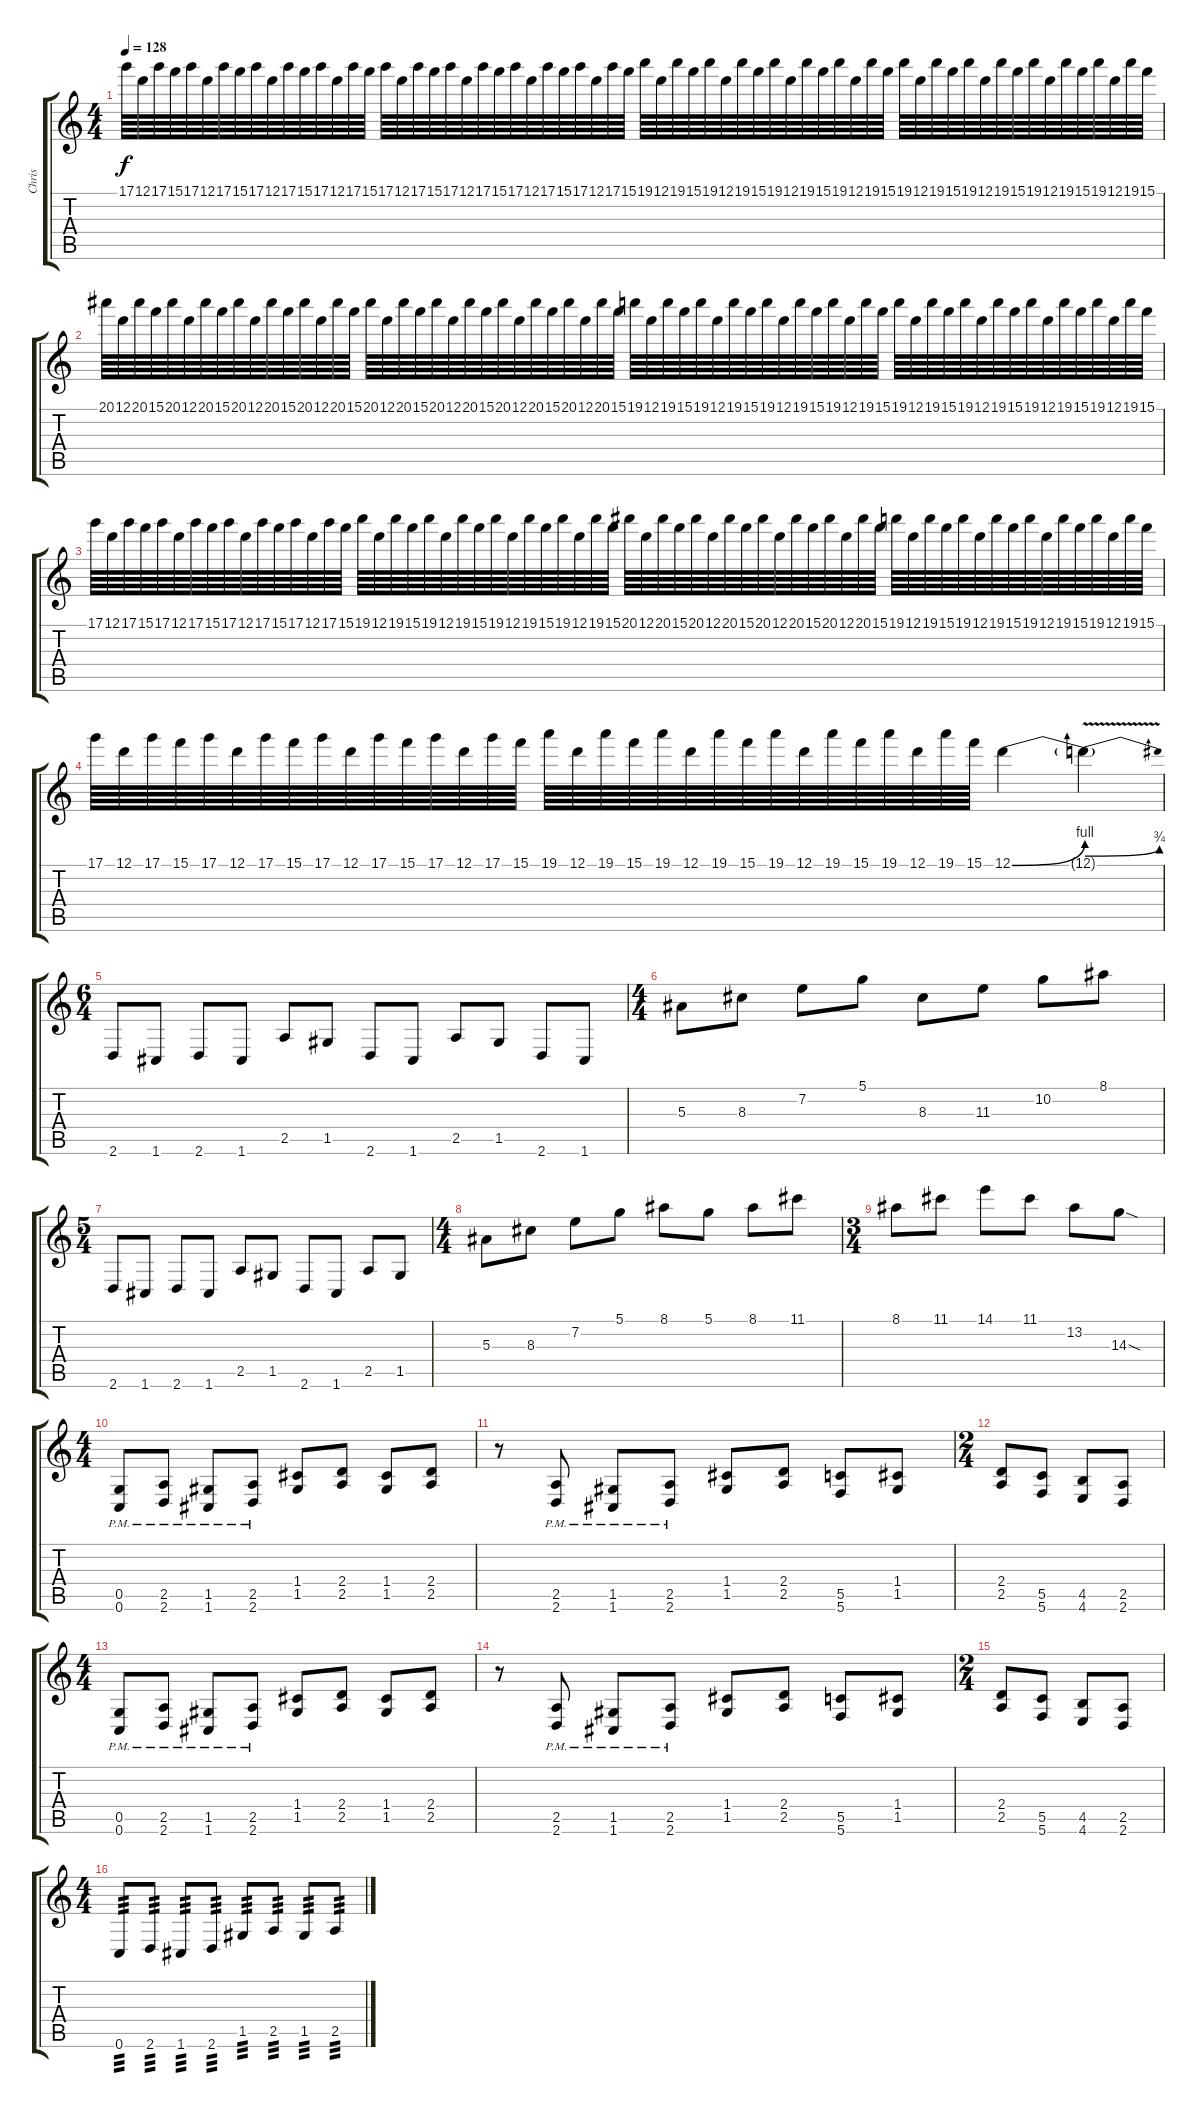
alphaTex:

\track ("Chris" "Chris") {instrument distortionguitar}
\staff {score tabs}
\tuning (D4 A3 F3 C3 G2 C2) {hide}
\ts (4 4)
\tempo 128
\clef g2
\ks c
17.1.64{dy f} 12.1.64 17.1.64 15.1.64 17.1.64 12.1.64 17.1.64 15.1.64 17.1.64 12.1.64 17.1.64 15.1.64 17.1.64 12.1.64 17.1.64 15.1.64 17.1.64 12.1.64 17.1.64 15.1.64 17.1.64 12.1.64 17.1.64 15.1.64 17.1.64 12.1.64 17.1.64 15.1.64 17.1.64 12.1.64 17.1.64 15.1.64 19.1.64 12.1.64 19.1.64 15.1.64 19.1.64 12.1.64 19.1.64 15.1.64 19.1.64 12.1.64 19.1.64 15.1.64 19.1.64 12.1.64 19.1.64 15.1.64 19.1.64 12.1.64 19.1.64 15.1.64 19.1.64 12.1.64 19.1.64 15.1.64 19.1.64 12.1.64 19.1.64 15.1.64 19.1.64 12.1.64 19.1.64 15.1.64 |
20.1.64 12.1.64 20.1.64 15.1.64 20.1.64 12.1.64 20.1.64 15.1.64 20.1.64 12.1.64 20.1.64 15.1.64 20.1.64 12.1.64 20.1.64 15.1.64 20.1.64 12.1.64 20.1.64 15.1.64 20.1.64 12.1.64 20.1.64 15.1.64 20.1.64 12.1.64 20.1.64 15.1.64 20.1.64 12.1.64 20.1.64 15.1.64 19.1.64 12.1.64 19.1.64 15.1.64 19.1.64 12.1.64 19.1.64 15.1.64 19.1.64 12.1.64 19.1.64 15.1.64 19.1.64 12.1.64 19.1.64 15.1.64 19.1.64 12.1.64 19.1.64 15.1.64 19.1.64 12.1.64 19.1.64 15.1.64 19.1.64 12.1.64 19.1.64 15.1.64 19.1.64 12.1.64 19.1.64 15.1.64 |
17.1.64 12.1.64 17.1.64 15.1.64 17.1.64 12.1.64 17.1.64 15.1.64 17.1.64 12.1.64 17.1.64 15.1.64 17.1.64 12.1.64 17.1.64 15.1.64 19.1.64 12.1.64 19.1.64 15.1.64 19.1.64 12.1.64 19.1.64 15.1.64 19.1.64 12.1.64 19.1.64 15.1.64 19.1.64 12.1.64 19.1.64 15.1.64 20.1.64 12.1.64 20.1.64 15.1.64 20.1.64 12.1.64 20.1.64 15.1.64 20.1.64 12.1.64 20.1.64 15.1.64 20.1.64 12.1.64 20.1.64 15.1.64 19.1.64 12.1.64 19.1.64 15.1.64 19.1.64 12.1.64 19.1.64 15.1.64 19.1.64 12.1.64 19.1.64 15.1.64 19.1.64 12.1.64 19.1.64 15.1.64 |
17.1.64 12.1.64 17.1.64 15.1.64 17.1.64 12.1.64 17.1.64 15.1.64 17.1.64 12.1.64 17.1.64 15.1.64 17.1.64 12.1.64 17.1.64 15.1.64 19.1.64 12.1.64 19.1.64 15.1.64 19.1.64 12.1.64 19.1.64 15.1.64 19.1.64 12.1.64 19.1.64 15.1.64 19.1.64 12.1.64 19.1.64 15.1.64 12.1{be (bend 0 0 60 4)}.4 12.1{be (bend 0 1 60 3) v t}.4 |
\ts (6 4)
2.6.8 1.6.8 2.6.8 1.6.8 2.5.8 1.5.8 2.6.8 1.6.8 2.5.8 1.5.8 2.6.8 1.6.8 |
\ts (4 4)
5.3.8 8.3.8 7.2.8 5.1.8 8.3.8 11.3.8 10.2.8 8.1.8 |
\ts (5 4)
2.6.8 1.6.8 2.6.8 1.6.8 2.5.8 1.5.8 2.6.8 1.6.8 2.5.8 1.5.8 |
\ts (4 4)
5.3.8 8.3.8 7.2.8 5.1.8 8.1.8 5.1.8 8.1.8 11.1.8 |
\ts (3 4)
8.1.8 11.1.8 14.1.8 11.1.8 13.2.8 14.3{sod}.8 |
\ts (4 4)
(0.5{pm} 0.6{pm}).8 (2.5{pm} 2.6{pm}).8 (1.5{pm} 1.6{pm}).8 (2.5{pm} 2.6{pm}).8 (1.4 1.5).8 (2.4 2.5).8 (1.4 1.5).8 (2.4 2.5).8 |
r.8 (2.5{pm} 2.6{pm}).8 (1.5{pm} 1.6{pm}).8 (2.5{pm} 2.6{pm}).8 (1.4 1.5).8 (2.4 2.5).8 (5.5 5.6).8 (1.4 1.5).8 |
\ts (2 4)
(2.4 2.5).8 (5.5 5.6).8 (4.5 4.6).8 (2.5 2.6).8 |
\ts (4 4)
(0.5{pm} 0.6{pm}).8 (2.5{pm} 2.6{pm}).8 (1.5{pm} 1.6{pm}).8 (2.5{pm} 2.6{pm}).8 (1.4 1.5).8 (2.4 2.5).8 (1.4 1.5).8 (2.4 2.5).8 |
r.8 (2.5{pm} 2.6{pm}).8 (1.5{pm} 1.6{pm}).8 (2.5{pm} 2.6{pm}).8 (1.4 1.5).8 (2.4 2.5).8 (5.5 5.6).8 (1.4 1.5).8 |
\ts (2 4)
(2.4 2.5).8 (5.5 5.6).8 (4.5 4.6).8 (2.5 2.6).8 |
\ts (4 4)
0.6.8{tp 3} 2.6.8{tp 3} 1.6.8{tp 3} 2.6.8{tp 3} 1.5.8{tp 3} 2.5.8{tp 3} 1.5.8{tp 3} 2.5.8{tp 3}
